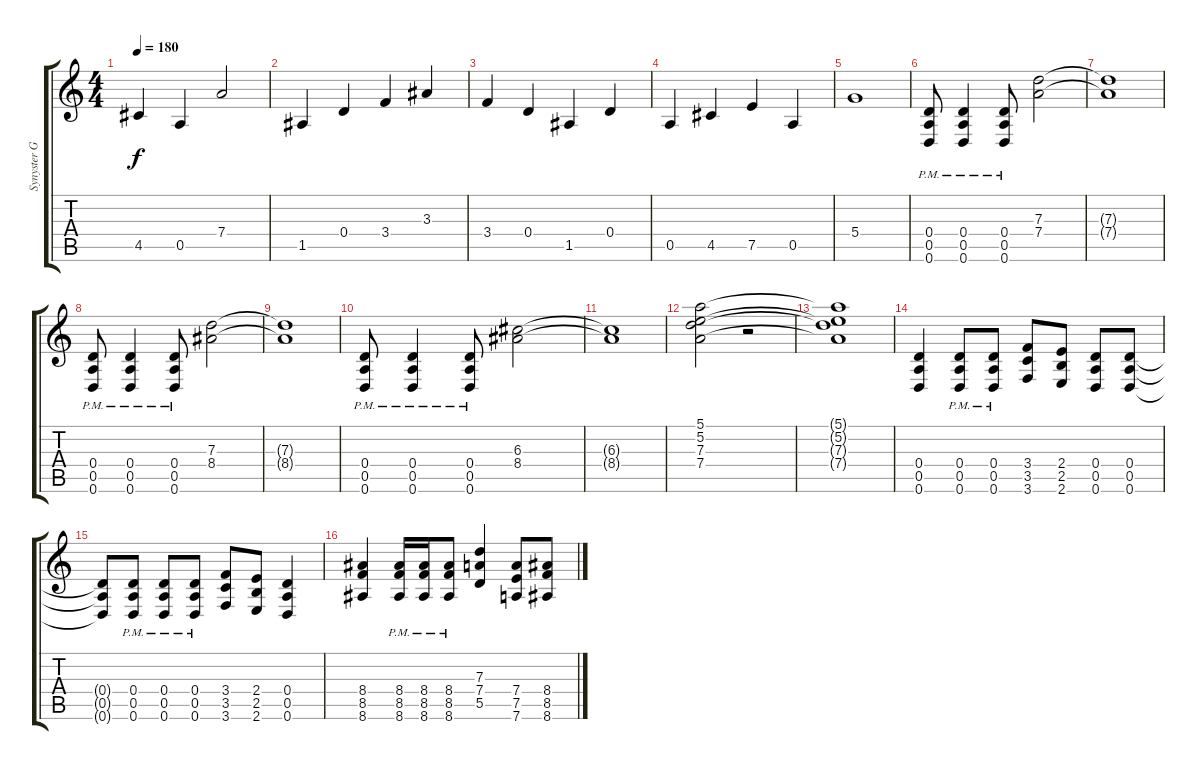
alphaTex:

\track ("Synyster Gates" "Synyster G") {instrument distortionguitar}
\staff {score tabs}
\tuning (E4 B3 G3 D3 A2 D2) {hide}
\ts (4 4)
\tempo 180
\clef g2
\ks c
4.5.4{dy f} 0.5.4 7.4.2 |
1.5.4 0.4.4 3.4.4 3.3.4 |
3.4.4 0.4.4 1.5.4 0.4.4 |
0.5.4 4.5.4 7.5.4 0.5.4 |
5.4.1 |
(0.4{pm} 0.5{pm} 0.6{pm}).8 (0.4{pm} 0.5{pm} 0.6{pm}).4 (0.4{pm} 0.5{pm} 0.6{pm}).8 (7.3 7.4).2 |
(7.3{t} 7.4{t}).1 |
(0.4{pm} 0.5{pm} 0.6{pm}).8 (0.4{pm} 0.5{pm} 0.6{pm}).4 (0.4{pm} 0.5{pm} 0.6{pm}).8 (7.3 8.4).2 |
(7.3{t} 8.4{t}).1 |
(0.4{pm} 0.5{pm} 0.6{pm}).8 (0.4{pm} 0.5{pm} 0.6{pm}).4 (0.4{pm} 0.5{pm} 0.6{pm}).8 (6.3 8.4).2 |
(6.3{t} 8.4{t}).1 |
(5.1 5.2 7.3 7.4).2 r.2 |
(5.1{t} 5.2{t} 7.3{t} 7.4{t}).1 |
(0.4 0.5 0.6).4 (0.4{pm} 0.5{pm} 0.6{pm}).8 (0.4{pm} 0.5{pm} 0.6{pm}).8 (3.4 3.5 3.6).8 (2.4 2.5 2.6).8 (0.4 0.5 0.6).8 (0.4 0.5 0.6).8 |
(0.4{t} 0.5{t} 0.6{t}).8 (0.4{pm} 0.5{pm} 0.6{pm}).8 (0.4{pm} 0.5{pm} 0.6{pm}).8 (0.4{pm} 0.5{pm} 0.6{pm}).8 (3.4 3.5 3.6).8 (2.4 2.5 2.6).8 (0.4 0.5 0.6).4 |
(8.4 8.5 8.6).4 (8.4{pm} 8.5{pm} 8.6{pm}).16 (8.4{pm} 8.5{pm} 8.6{pm}).16 (8.4{pm} 8.5{pm} 8.6{pm}).8 (7.3 7.4 5.5).4 (7.4 7.5 7.6).8 (8.4 8.5 8.6).8
